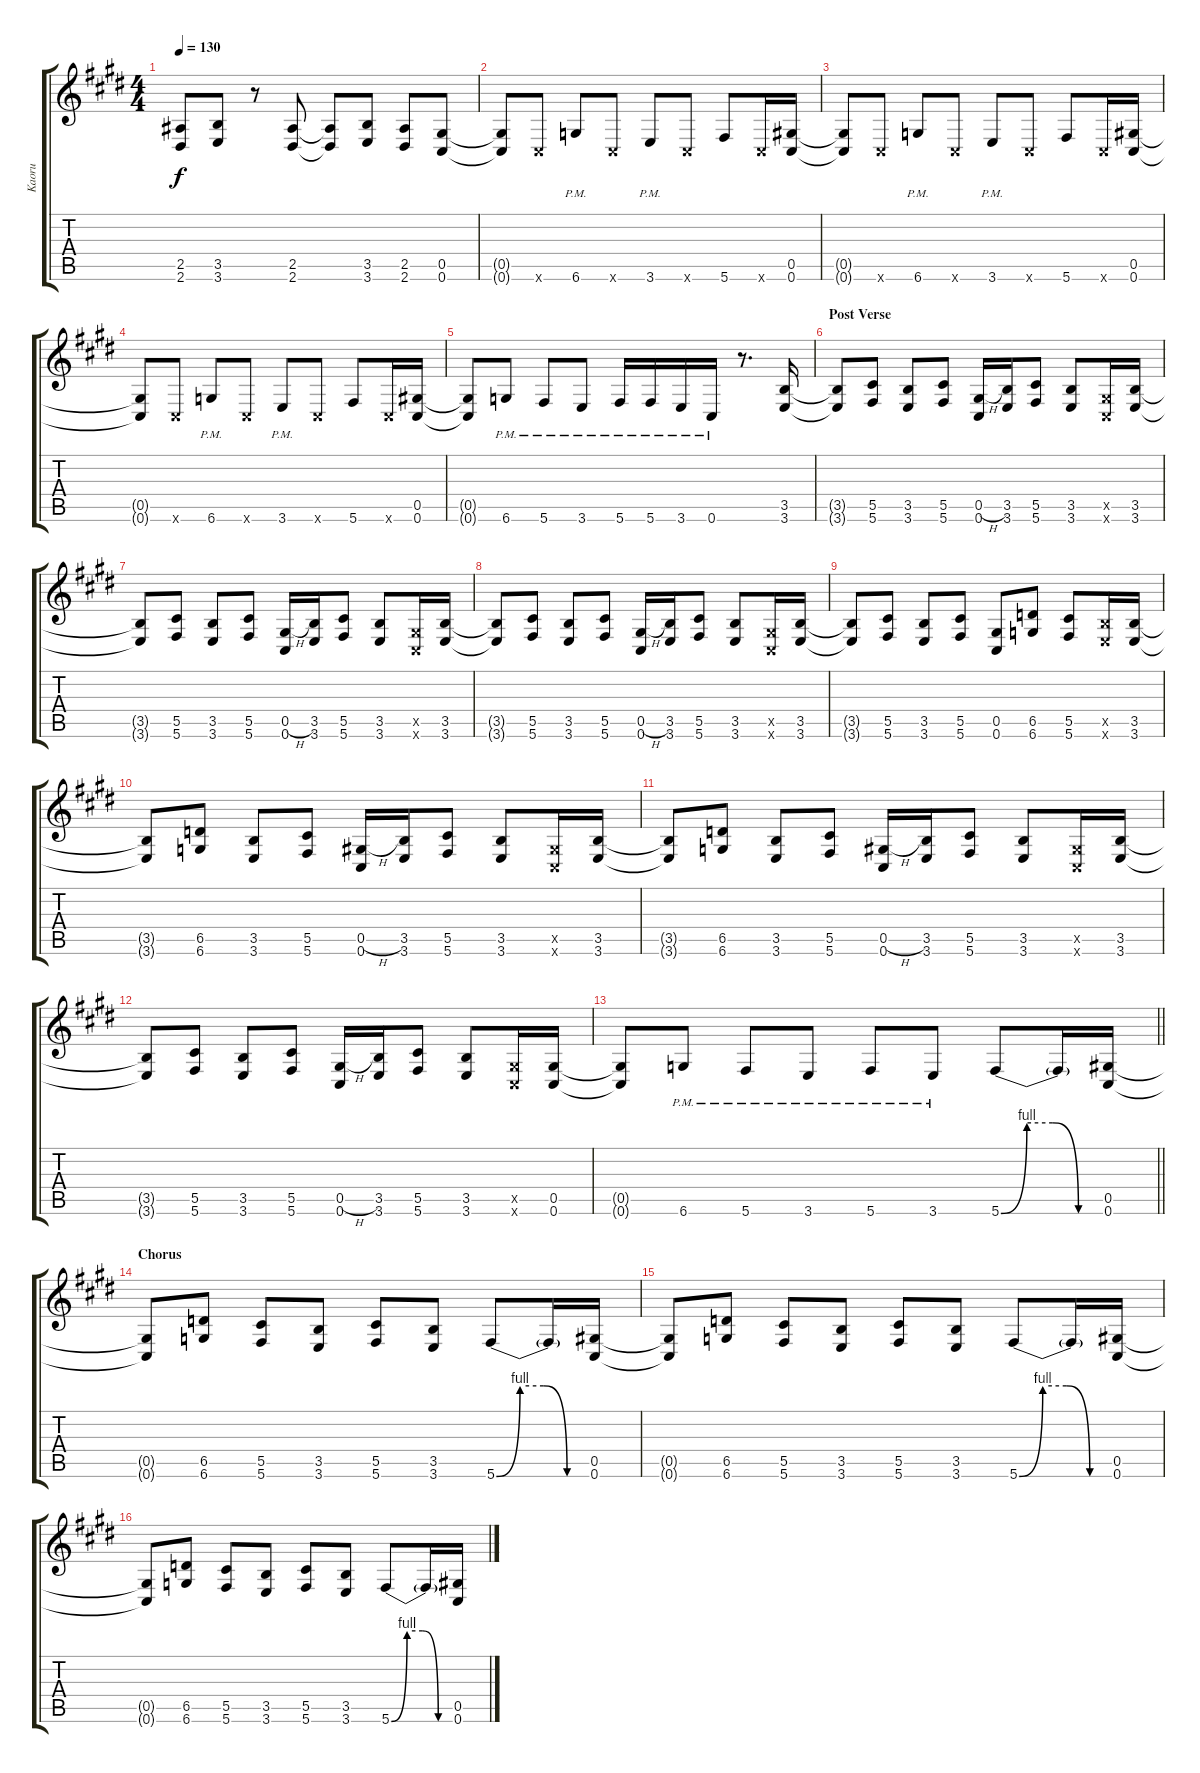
\track ("Kaoru" "Kaoru") {instrument distortionguitar}
\staff {score tabs}
\tuning (Eb4 Bb3 Gb3 Db3 Ab2 Db2) {hide}
\ts (4 4)
\tempo 130
\clef g2
\ks e
(2.5{t} 2.6{t}).8{dy f} (3.5 3.6).8 r.8 (2.5 2.6).8 (2.5{t} 2.6{t}).8 (3.5 3.6).8 (2.5 2.6).8 (0.5 0.6).8 |
(0.5{t} 0.6{t}).8 0.6{x}.8 6.6{pm}.8 0.6{x}.8 3.6{pm}.8 0.6{x}.8 5.6.8 0.6{x}.16 (0.5 0.6).16 |
(0.5{t} 0.6{t}).8 0.6{x}.8 6.6{pm}.8 0.6{x}.8 3.6{pm}.8 0.6{x}.8 5.6.8 0.6{x}.16 (0.5 0.6).16 |
(0.5{t} 0.6{t}).8 0.6{x}.8 6.6{pm}.8 0.6{x}.8 3.6{pm}.8 0.6{x}.8 5.6.8 0.6{x}.16 (0.5 0.6).16 |
(0.5{t} 0.6{t}).8 6.6{pm}.8 5.6{pm}.8 3.6{pm}.8 5.6{pm}.16 5.6{pm}.16 3.6{pm}.16 0.6{pm}.16 r.8{d} (3.5 3.6).16 |
\section ("" "Post Verse")
(3.5{t} 3.6{t}).8 (5.5 5.6).8 (3.5 3.6).8 (5.5 5.6).8 (0.5{h} 0.6).16 (3.5 3.6).16 (5.5 5.6).8 (3.5 3.6).8 (0.5{x} 0.6{x}).16 (3.5 3.6).16 |
(3.5{t} 3.6{t}).8 (5.5 5.6).8 (3.5 3.6).8 (5.5 5.6).8 (0.5{h} 0.6).16 (3.5 3.6).16 (5.5 5.6).8 (3.5 3.6).8 (0.5{x} 0.6{x}).16 (3.5 3.6).16 |
(3.5{t} 3.6{t}).8 (5.5 5.6).8 (3.5 3.6).8 (5.5 5.6).8 (0.5{h} 0.6).16 (3.5 3.6).16 (5.5 5.6).8 (3.5 3.6).8 (0.5{x} 0.6{x}).16 (3.5 3.6).16 |
(3.5{t} 3.6{t}).8 (5.5 5.6).8 (3.5 3.6).8 (5.5 5.6).8 (0.5 0.6).8 (6.5 6.6).8 (5.5 5.6).8 (3.5{x} 3.6{x}).16 (3.5 3.6).16 |
(3.5{t} 3.6{t}).8 (6.5 6.6).8 (3.5 3.6).8 (5.5 5.6).8 (0.5{h} 0.6).16 (3.5 3.6).16 (5.5 5.6).8 (3.5 3.6).8 (0.5{x} 0.6{x}).16 (3.5 3.6).16 |
(3.5{t} 3.6{t}).8 (6.5 6.6).8 (3.5 3.6).8 (5.5 5.6).8 (0.5{h} 0.6).16 (3.5 3.6).16 (5.5 5.6).8 (3.5 3.6).8 (0.5{x} 0.6{x}).16 (3.5 3.6).16 |
(3.5{t} 3.6{t}).8 (5.5 5.6).8 (3.5 3.6).8 (5.5 5.6).8 (0.5{h} 0.6).16 (3.5 3.6).16 (5.5 5.6).8 (3.5 3.6).8 (0.5{x} 0.6{x}).16 (0.5 0.6).16 |
\barLineRight lightlight
(0.5{t} 0.6{t}).8 6.6{pm}.8 5.6{pm}.8 3.6{pm}.8 5.6{pm}.8 3.6{pm}.8 5.6{be (custom 0 0 15 4 30 4 45 0 60 0)}.8 5.6{t}.16 (0.5 0.6).16 |
\section ("" "Chorus")
(0.5{t} 0.6{t}).8 (6.5 6.6).8 (5.5 5.6).8 (3.5 3.6).8 (5.5 5.6).8 (3.5 3.6).8 5.6{be (custom 0 0 15 4 30 4 45 0 60 0)}.8 5.6{t}.16 (0.5 0.6).16 |
(0.5{t} 0.6{t}).8 (6.5 6.6).8 (5.5 5.6).8 (3.5 3.6).8 (5.5 5.6).8 (3.5 3.6).8 5.6{be (custom 0 0 15 4 30 4 45 0 60 0)}.8 5.6{t}.16 (0.5 0.6).16 |
(0.5{t} 0.6{t}).8 (6.5 6.6).8 (5.5 5.6).8 (3.5 3.6).8 (5.5 5.6).8 (3.5 3.6).8 5.6{be (custom 0 0 15 4 30 4 45 0 60 0)}.8 5.6{t}.16 (0.5 0.6).16
